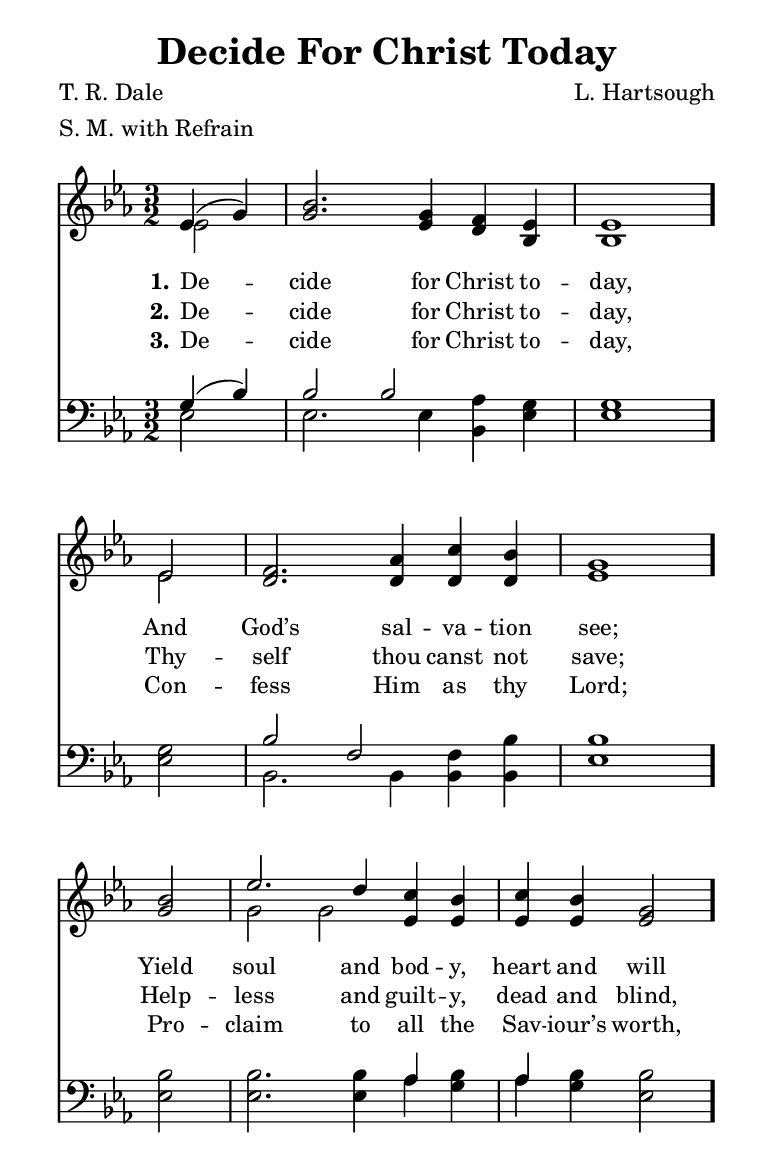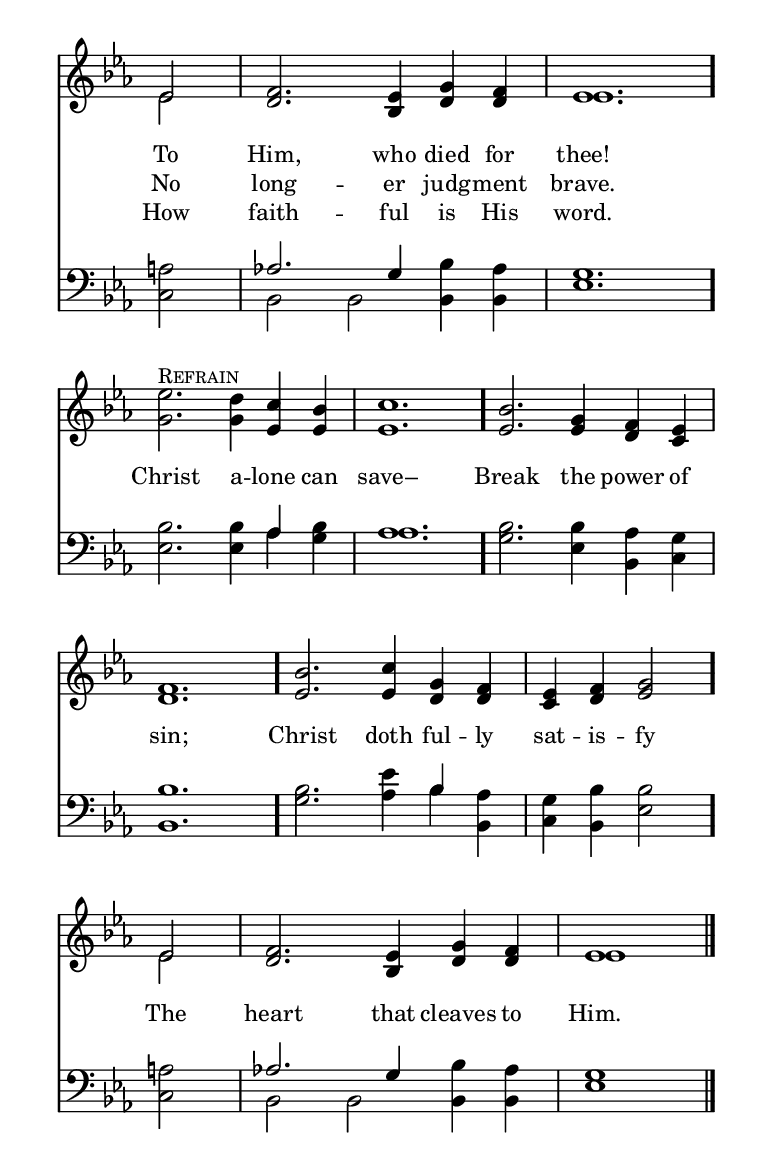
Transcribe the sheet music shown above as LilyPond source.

\include "common/global.ily"
\paper {
  \include "common/paper.ily"
  %ragged-bottom = ##t
  %ragged-last-bottom = ##t
  %systems-per-page = ##f
  %page-count = ##f
}

\header{
  %gospel
  hymnnumber = "79"
  title = "Decide For Christ Today"
  tunename = "Welcome Voice"
  meter = "S. M. with Refrain"
  poet = "T. R. Dale"
  composer = "L. Hartsough"
  %copyright = ""
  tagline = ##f
}

% for fermata in MIDI
ta = { \tempo 4=140 }
tb = { \tempo 4=70  }

patternAA = { c4( c4) | c2. c4 c4 c4 | c1 }
patternAB = { c2      | c2. c4 c4 c4 | c1 }
patternAC = { c4( c4) | c2  c2 c4 c4 | c1 }

patternBA = { \patternAB }
patternBB = { c2 | c2 c2 c4 c4 | c1 }

patternCA = { c2 | c2. c4 c4 c4 | c4 c4 c2 }
patternCB = { c2 | c2  c2 c4 c4 | c4 c4 c2 }

patternDA = { c2 | c2. c4 c4 c4 | c1. }
patternDB = { c2 | c2  c2 c4 c4 | c1. }

patternEA = { c2. c4 c4 c4 | c1. }

patternFA = { c2. c4 c4 c4 | c4 c4 c2 }

patternGA = { c2 | c2. c4 c4 c4 | c1 }
patternGB = { c2 | c2  c2 c4 c4 | c1 }

global = {
  \include "common/overrides.ily"
  \override Staff.TimeSignature.style = #'numbered
  \time 3/2
  \override Score.MetronomeMark.transparent = ##t % hide all fermata changes too
  \ta
  \key ees \major
  \partial 2
  \autoBeamOff
}

notesSoprano = {
\global
\relative c' {

  \changePitch \patternAA { ees g | bes g f ees | ees }
  \changePitch \patternBA { ees | f aes c bes | g }
  \changePitch \patternCA { bes | ees d c bes | c bes g }
  \changePitch \patternDA { ees | f ees g f | ees }

  << s^\markup { \small \caps "Refrain" }
  \changePitch \patternEA { ees' d c bes | c } >>
  \changePitch \patternEA { bes g f ees | f }
  \changePitch \patternFA { bes c g f | ees f g }
  \changePitch \patternGA { ees | f ees g f | ees }

  \bar "|."

}
}

notesAlto = {
\global
\relative e' {

  \changePitch \patternAB { ees | g ees d bes | bes }
  \changePitch \patternBA { ees | d d d d | ees }
  \changePitch \patternCB { g | g g ees ees | ees ees ees }
  \changePitch \patternDA { ees | d bes d d | ees }

  \changePitch \patternEA { g g ees ees | ees }
  \changePitch \patternEA { ees ees d c | d }
  \changePitch \patternFA { ees ees d d | c d ees }
  \changePitch \patternGA { ees | d bes d d | ees }

}
}

notesTenor = {
\global
\relative a {

  \changePitch \patternAC { g bes | bes bes aes g | g }
  \changePitch \patternBB { g | bes f f bes | bes }
  \changePitch \patternCA { bes | bes bes aes bes | aes bes bes }
  \changePitch \patternDA { a | aes! g bes aes | g }

  \changePitch \patternEA { bes bes aes bes | aes }
  \changePitch \patternEA { bes bes aes g | bes }
  \changePitch \patternFA { bes ees bes aes | g bes bes }
  \changePitch \patternGA { a | aes! g bes aes | g }

}
}

notesBass = {
\global
\relative f {

  \changePitch \patternAB { ees | ees ees bes ees | ees }
  \changePitch \patternBA { ees | bes bes bes bes | ees }
  \changePitch \patternCA { ees | ees ees aes g | aes g ees }
  \changePitch \patternDB { c | bes bes bes bes | ees }

  \changePitch \patternEA { ees ees aes g | aes }
  \changePitch \patternEA { g ees bes c | bes }
  \changePitch \patternFA { g' aes bes bes, | c bes ees }
  \changePitch \patternGB { c | bes bes bes bes | ees }

}
}

Refrain = \lyricmode {

Christ a -- lone can save– \bar "."
Break the power of sin; \bar "."
Christ doth ful -- ly sat -- is -- fy \bar "."
The heart that cleaves to Him. \bar "."

}

wordsA = \lyricmode {
\set stanza = "1."

De -- cide for Christ to -- day, \bar "."
And God’s sal -- va -- tion see; \bar "." \break
Yield soul and bod -- y, heart and will \bar "."
To Him, who died for thee! \bar "." \break

}

wordsB = \lyricmode {
\set stanza = "2."

De -- cide for Christ to -- day,
Thy -- self thou canst not save;
Help -- less and guilt -- y, dead and blind,
No long -- er judg -- ment brave.

\Refrain

}

wordsC = \lyricmode {
\set stanza = "3."

De -- cide for Christ to -- day,
Con -- fess Him as thy Lord;
Pro -- claim to all the Sav -- iour’s worth,
How faith -- ful is His word.

}

\score {
  \context ChoirStaff <<
    \context Staff = upper <<
      \set Staff.autoBeaming = ##f
      \set ChoirStaff.systemStartDelimiter = #'SystemStartBar
      \set ChoirStaff.printPartCombineTexts = ##f
      \partcombine #'(2 . 9) \notesSoprano \notesAlto
      \context NullVoice = sopranos { \voiceOne << \notesSoprano >> }
      \context NullVoice = altos { \voiceTwo << \notesAlto >> }
      \context Lyrics = one   \lyricsto sopranos \wordsA
      \context Lyrics = two   \lyricsto sopranos \wordsB
      \context Lyrics = three \lyricsto sopranos \wordsC
    >>
    \context Staff = men <<
      \set Staff.autoBeaming = ##f
      \clef bass
      \set ChoirStaff.printPartCombineTexts = ##f
      \partcombine #'(2 . 9) \notesTenor \notesBass
      \context NullVoice = tenors { \voiceOne << \notesTenor >> }
      \context NullVoice = basses { \voiceTwo << \notesBass >> }
    >>
  >>
  \layout {
    \include "common/layout.ily"
  }
  \midi{
    \include "common/midi.ily"
  }
}

\version "2.19.49"  % necessary for upgrading to future LilyPond versions.

% vi:set et ts=2 sw=2 ai nocindent syntax=lilypond:
